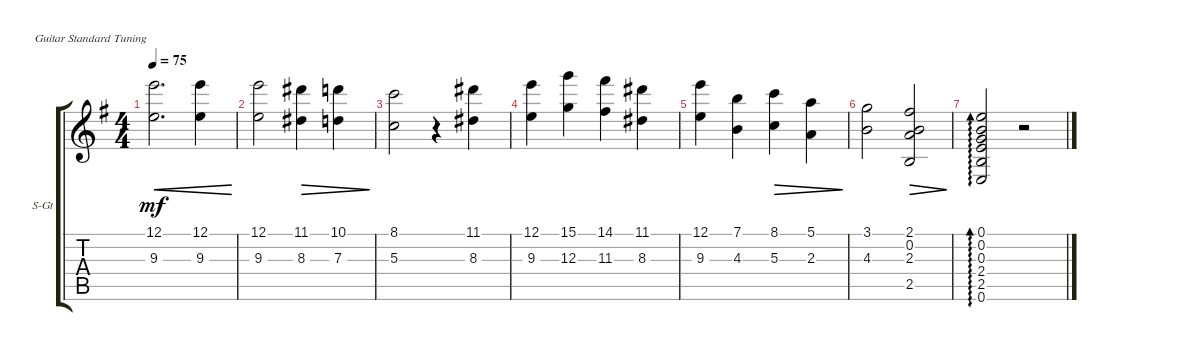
\defaultSystemsLayout 4
\bracketExtendMode groupsimilarinstruments
\firstSystemTrackNameOrientation horizontal
\otherSystemsTrackNameOrientation horizontal
\track ("Steel Guitar" "S-Gt") {instrument acousticguitarsteel}
\staff {score tabs}
\tuning (E4 B3 G3 D3 A2 E2)
\ts (4 4)
\tempo 75
\clef g2
\ks eminor
(12.1 9.3).2{d cre dy mf} (12.1 9.3).4{cre} |
(12.1 9.3).2 (11.1 8.3).4{dec} (10.1 7.3).4{dec} |
(5.3 8.1).2 r.4 (11.1 8.3).4 |
(12.1 9.3).4 (15.1 12.3).4 (14.1 11.3).4 (11.1 8.3).4 |
\scale
0.469914 (12.1 9.3).4 (7.1 4.3).4 (8.1 5.3).4{dec} (5.1 2.3).4{dec} |
\scale
0.333906 (3.1 4.3).2 (2.5 2.3 0.2 2.1).2{dec} |
\scale
0.196196 (0.6 2.5 2.4 0.3 0.2 0.1).2{ad 0} r.2
